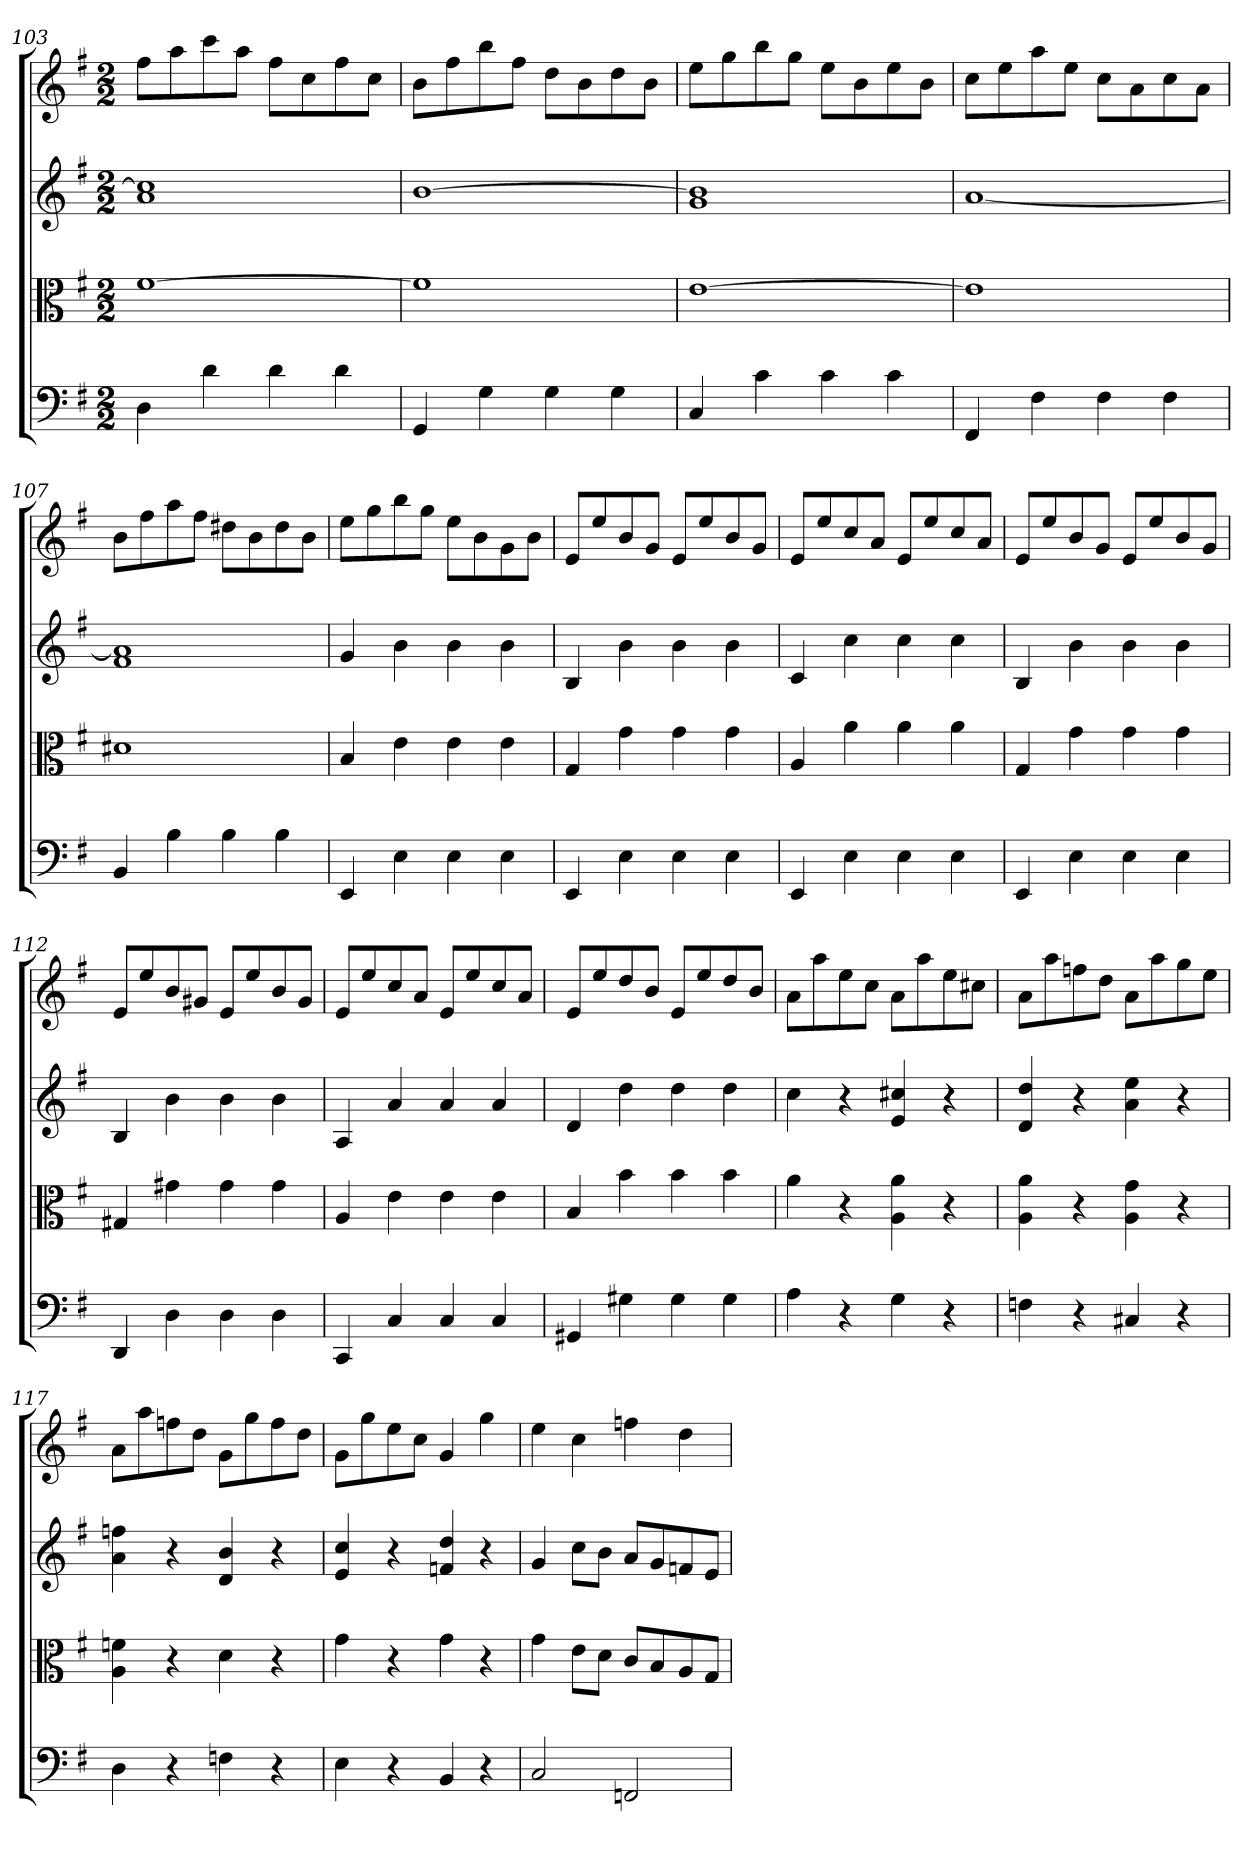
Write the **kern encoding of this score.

**kern	**kern	**kern	**kern
*part4	*part3	*part2	*part1
*staff4	*staff3	*staff2	*staff1
*clefF4	*clefC3	*	*
*k[f#]	*k[f#]	*k[f#]	*k[f#]
*G:	*G:	*G:	*G:
*M2/2	*M2/2	*M2/2	*M2/2
=103	=103	=103	=103
4D	[1f#	1a 1cc]	8ff#L
.	.	.	8aa
4d	.	.	8ccc
.	.	.	8aaJ
4d	.	.	8ff#L
.	.	.	8cc
4d	.	.	8ff#
.	.	.	8ccJ
=104	=104	=104	=104
4GG	1f#]	[1b	8bL
.	.	.	8ff#
4G	.	.	8bb
.	.	.	8ff#J
4G	.	.	8ddL
.	.	.	8b
4G	.	.	8dd
.	.	.	8bJ
=105	=105	=105	=105
4C	[1e	1g 1b]	8eeL
.	.	.	8gg
4c	.	.	8bb
.	.	.	8ggJ
4c	.	.	8eeL
.	.	.	8b
4c	.	.	8ee
.	.	.	8bJ
=106	=106	=106	=106
4FF#	1e]	[1a	8ccL
.	.	.	8ee
4F#	.	.	8aa
.	.	.	8eeJ
4F#	.	.	8ccL
.	.	.	8a
4F#	.	.	8cc
.	.	.	8aJ
=107	=107	=107	=107
4BB	1d#X	1f# 1a]	8bL
.	.	.	8ff#
4B	.	.	8aa
.	.	.	8ff#J
4B	.	.	8dd#XL
.	.	.	8b
4B	.	.	8dd#
.	.	.	8bJ
=108	=108	=108	=108
4EE	4B	4g	8eeL
.	.	.	8gg
4E	4e	4b	8bb
.	.	.	8ggJ
4E	4e	4b	8eeL
.	.	.	8b
4E	4e	4b	8g
.	.	.	8bJ
=109	=109	=109	=109
4EE	4G	4B	8eL
.	.	.	8ee
4E	4g	4b	8b
.	.	.	8gJ
4E	4g	4b	8eL
.	.	.	8ee
4E	4g	4b	8b
.	.	.	8gJ
=110	=110	=110	=110
4EE	4A	4c	8eL
.	.	.	8ee
4E	4a	4cc	8cc
.	.	.	8aJ
4E	4a	4cc	8eL
.	.	.	8ee
4E	4a	4cc	8cc
.	.	.	8aJ
=111	=111	=111	=111
4EE	4G	4B	8eL
.	.	.	8ee
4E	4g	4b	8b
.	.	.	8gJ
4E	4g	4b	8eL
.	.	.	8ee
4E	4g	4b	8b
.	.	.	8gJ
=112	=112	=112	=112
4DD	4G#X	4B	8eL
.	.	.	8ee
4D	4g#X	4b	8b
.	.	.	8g#XJ
4D	4g#	4b	8eL
.	.	.	8ee
4D	4g#	4b	8b
.	.	.	8g#J
=113	=113	=113	=113
4CC	4A	4A	8eL
.	.	.	8ee
4C	4e	4a	8cc
.	.	.	8aJ
4C	4e	4a	8eL
.	.	.	8ee
4C	4e	4a	8cc
.	.	.	8aJ
=114	=114	=114	=114
4GG#X	4B	4d	8eL
.	.	.	8ee
4G#X	4b	4dd	8dd
.	.	.	8bJ
4G#	4b	4dd	8eL
.	.	.	8ee
4G#	4b	4dd	8dd
.	.	.	8bJ
=115	=115	=115	=115
4A	4a	4cc	8aL
.	.	.	8aa
4r	4r	4r	8ee
.	.	.	8ccJ
4G	4A 4a	4e 4cc#X	8aL
.	.	.	8aa
4r	4r	4r	8ee
.	.	.	8cc#XJ
=116	=116	=116	=116
4Fn	4A 4a	4d 4dd	8aL
.	.	.	8aa
4r	4r	4r	8ffn
.	.	.	8ddJ
4C#X	4A 4g	4a 4ee	8aL
.	.	.	8aa
4r	4r	4r	8gg
.	.	.	8eeJ
=117	=117	=117	=117
4D	4A 4fn	4a 4ffn	8aL
.	.	.	8aa
4r	4r	4r	8ffn
.	.	.	8ddJ
4Fn	4d	4d 4b	8gL
.	.	.	8gg
4r	4r	4r	8ff
.	.	.	8ddJ
=118	=118	=118	=118
4E	4g	4e 4cc	8gL
.	.	.	8gg
4r	4r	4r	8ee
.	.	.	8ccJ
4BB	4g	4fn 4dd	4g
4r	4r	4r	4gg
=119	=119	=119	=119
2C	4g	4g	4ee
.	8e\L	8ccL	4cc
.	8d\J	8bJ	.
2FFn	8c/L	8aL	4ffn
.	8B/	8g	.
.	8A/	8fn	4dd
.	8G/J	8eJ	.
=	=	=	=
*-	*-	*-	*-
